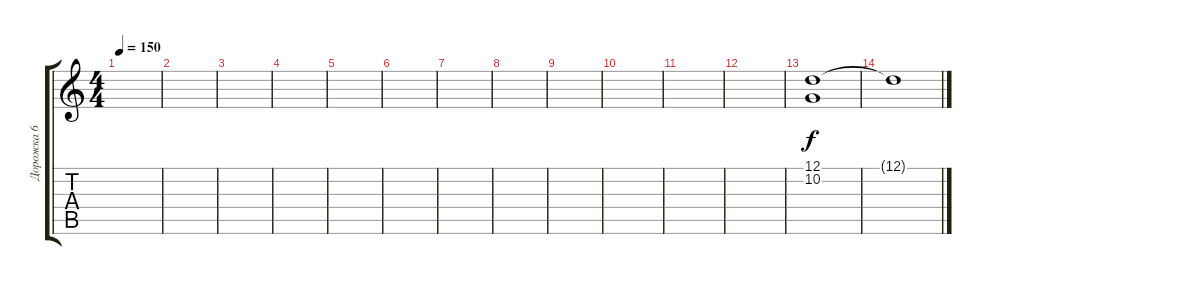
\track ("Дорожка 6" "Дорожка 6") {instrument choiraahs}
\staff {score tabs}
\tuning (D4 A3 F3 C3 G2 D2) {hide}
\ts (4 4)
\tempo 150
\clef g2
\ks c
|
|
|
|
|
|
|
|
|
|
|
|
(12.1 10.2).1 |
12.1{t}.1
